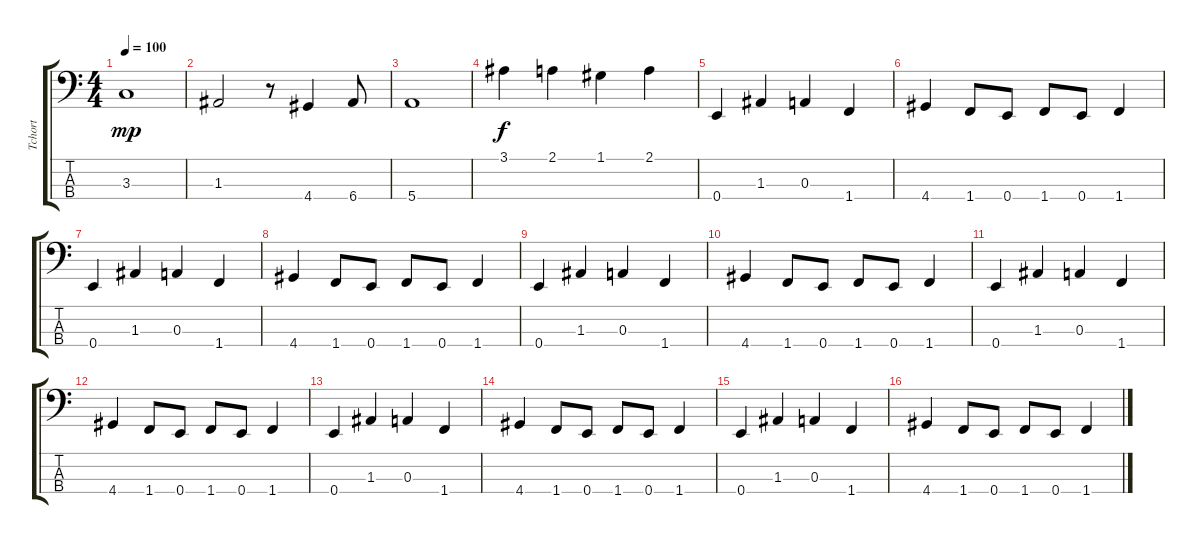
\track ("Tchort" "Tchort") {instrument electricbasspick}
\staff {score tabs}
\tuning (G2 D2 A1 E1) {hide}
\ts (4 4)
\tempo 100
\clef f4
\ks c
3.3.1{dy mp} |
1.3.2 r.8 4.4.4 6.4.8 |
5.4.1 |
3.1.4{dy f} 2.1.4 1.1.4 2.1.4 |
0.4.4 1.3.4 0.3.4 1.4.4 |
4.4.4 1.4.8 0.4.8 1.4.8 0.4.8 1.4.4 |
0.4.4 1.3.4 0.3.4 1.4.4 |
4.4.4 1.4.8 0.4.8 1.4.8 0.4.8 1.4.4 |
0.4.4 1.3.4 0.3.4 1.4.4 |
4.4.4 1.4.8 0.4.8 1.4.8 0.4.8 1.4.4 |
0.4.4 1.3.4 0.3.4 1.4.4 |
4.4.4 1.4.8 0.4.8 1.4.8 0.4.8 1.4.4 |
0.4.4 1.3.4 0.3.4 1.4.4 |
4.4.4 1.4.8 0.4.8 1.4.8 0.4.8 1.4.4 |
0.4.4 1.3.4 0.3.4 1.4.4 |
4.4.4 1.4.8 0.4.8 1.4.8 0.4.8 1.4.4
